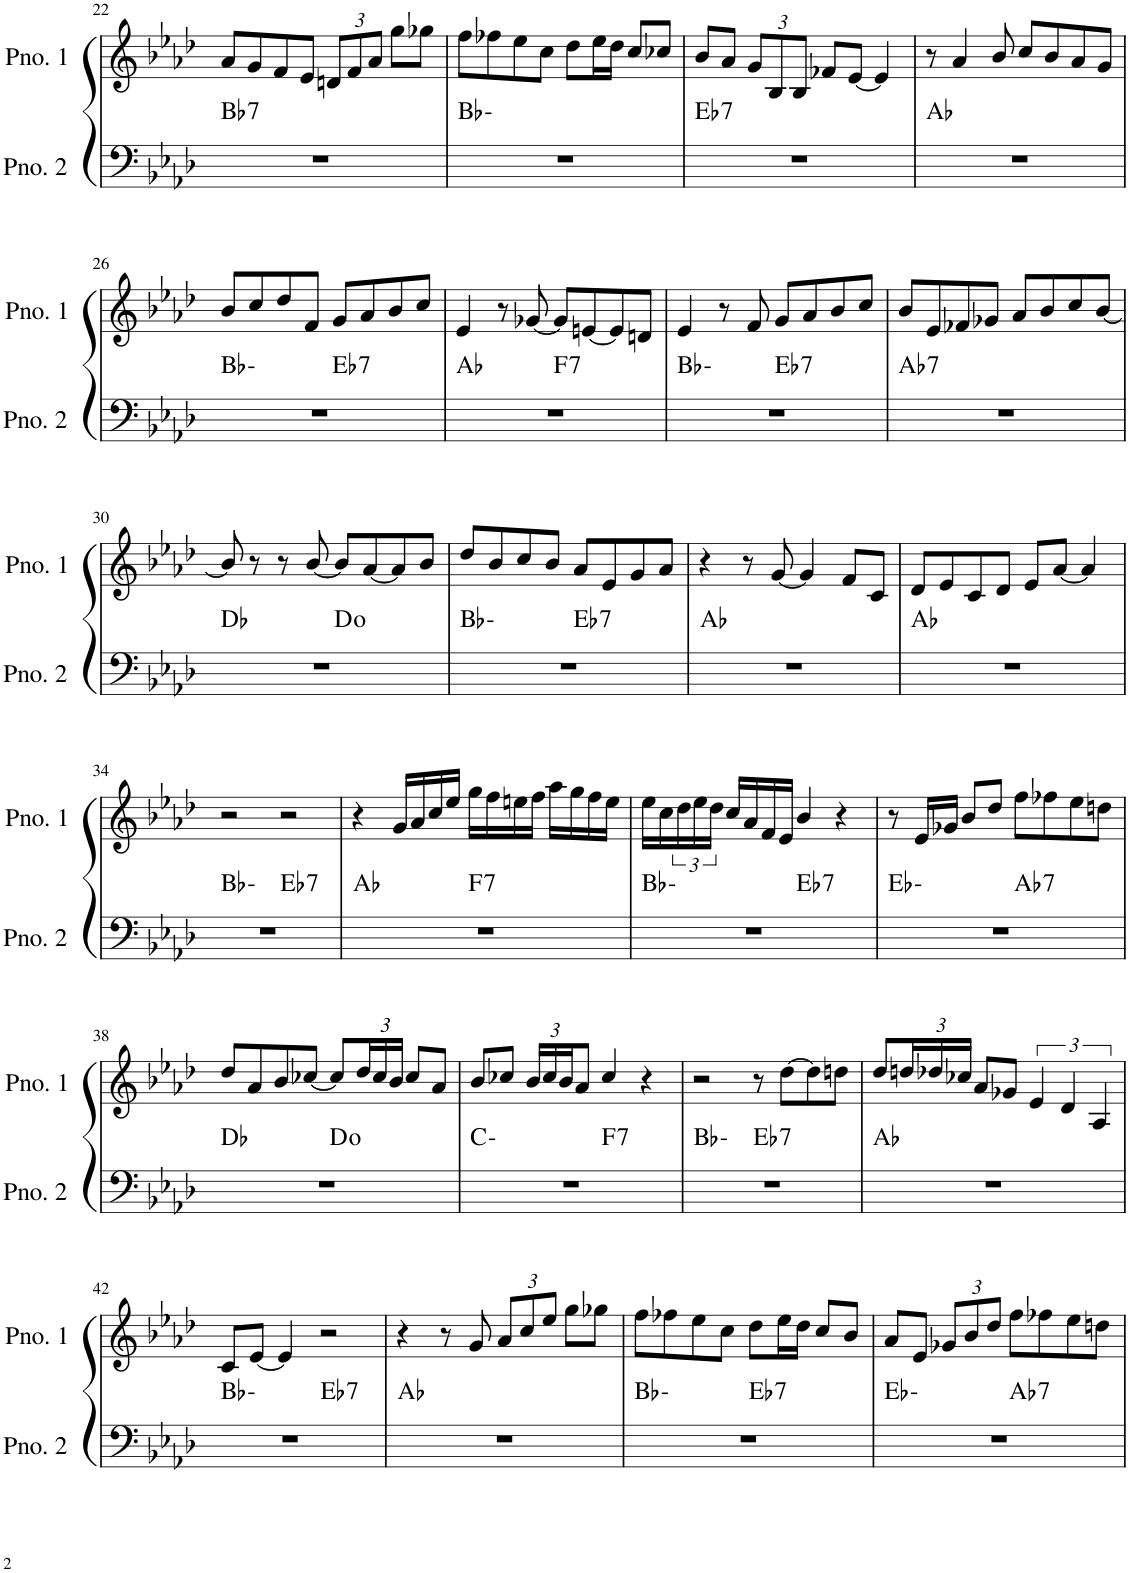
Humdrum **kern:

**kern	**harte	**kern
*part2	*part2	*part1
*staff2	*	*staff1
*I"ピアノ 2	*	*I"ピアノ 1
!!LO:PB:g=z
*clefF4	*	*clefG2
*k[b-e-a-d-]	*	*k[b-e-a-d-]
*M4/4	*	*M4/4
=22	=22	=22
!	!LO:H:kt=7	!
1r	Bb:7	8a-/L
.	.	8g/
.	.	8f/
.	.	8e-/J
*	*	*Xbrackettup
.	.	12dn/L
.	.	12f/
.	.	12a-/J
.	.	8gg\L
.	.	8gg-X\J
=23	=23	=23
1r	Bb:min	8ff\L
.	.	8ff-X\
.	.	8ee-\
.	.	8cc\J
.	.	8dd-\L
.	.	16ee-\L
.	.	16dd-\JJ
.	.	8cc/L
.	.	8cc-X/J
=24	=24	=24
!	!LO:H:kt=7	!
1r	Eb:7	8b-/L
.	.	8a-/J
.	.	12g/L
.	.	12B-/
.	.	12B-/J
.	.	8f-X/L
.	.	[8e-/J
.	.	4e-/]
=25	=25	=25
1r	Ab:maj	8r
.	.	4a-/
.	.	8b-/
.	.	8cc/L
.	.	8b-/
.	.	8a-/
.	.	8g/J
!!LO:LB:g=z
=26	=26	=26
*^	*	*
1r	2ryy	Bb:min	8b-/L
.	.	.	8cc/
.	.	.	8dd-/
.	.	.	8f/J
!	!	!LO:H:kt=7	!
.	2ryy	Eb:7	8g/L
.	.	.	8a-/
.	.	.	8b-/
.	.	.	8cc/J
=27	=27	=27	=27
1r	2ryy	Ab:maj	4e-/
.	.	.	8r
.	.	.	[8g-X/
!	!	!LO:H:kt=7	!
.	2ryy	F:7	8g-/L]
.	.	.	[8en/
.	.	.	8e/]
.	.	.	8dn/J
=28	=28	=28	=28
1r	2ryy	Bb:min	4e-/
.	.	.	8r
.	.	.	8f/
!	!	!LO:H:kt=7	!
.	2ryy	Eb:7	8g/L
.	.	.	8a-/
.	.	.	8b-/
.	.	.	8cc/J
=29	=29	=29	=29
!	!	!LO:H:kt=7	!
*v	*v	*	*
1r	Ab:7	8b-/L
.	.	8e-/
.	.	8f-X/
.	.	8g-X/J
.	.	8a-/L
.	.	8b-/
.	.	8cc/
.	.	[8b-/J
!!LO:LB:g=z
=30	=30	=30
*^	*	*
1r	2ryy	Db:maj	8b-/]
.	.	.	8r
.	.	.	8r
.	.	.	[8b-/
.	2ryy	D:dim	8b-/L]
.	.	.	[8a-/
.	.	.	8a-/]
.	.	.	8b-/J
=31	=31	=31	=31
1r	2ryy	Bb:min	8dd-/L
.	.	.	8b-/
.	.	.	8cc/
.	.	.	8b-/J
!	!	!LO:H:kt=7	!
.	2ryy	Eb:7	8a-/L
.	.	.	8e-/
.	.	.	8g/
.	.	.	8a-/J
*v	*v	*	*
=32	=32	=32
1r	Ab:maj	4r
.	.	8r
.	.	[8g/
.	.	4g/]
.	.	8f/L
.	.	8c/J
=33	=33	=33
1r	Ab:maj	8d-/L
.	.	8e-/
.	.	8c/
.	.	8d-/J
.	.	8e-/L
.	.	[8a-/J
.	.	4a-/]
!!LO:LB:g=z
=34	=34	=34
*^	*	*
1r	2ryy	Bb:min	2r
!	!	!LO:H:kt=7	!
.	2ryy	Eb:7	2r
=35	=35	=35	=35
1r	2ryy	Ab:maj	4r
.	.	.	16g/LL
.	.	.	16a-/
.	.	.	16cc/
.	.	.	16ee-/JJ
!	!	!LO:H:kt=7	!
.	2ryy	F:7	16gg\LL
.	.	.	16ff\
.	.	.	16een\
.	.	.	16ff\JJ
.	.	.	16aa-\LL
.	.	.	16gg\
.	.	.	16ff\
.	.	.	16ee\JJ
=36	=36	=36	=36
1r	2ryy	Bb:min	16ee-\LL
.	.	.	16cc\
*	*	*	*brackettup
.	.	.	24dd-\
.	.	.	24ee-\
.	.	.	24dd-\JJ
.	.	.	16cc/LL
.	.	.	16a-/
.	.	.	16f/
.	.	.	16e-/JJ
!	!	!LO:H:kt=7	!
.	2ryy	Eb:7	4b-/
.	.	.	4r
=37	=37	=37	=37
1r	2ryy	Eb:min	8r
.	.	.	16e-/LL
.	.	.	16g-X/JJ
.	.	.	8b-/L
.	.	.	8dd-/J
!	!	!LO:H:kt=7	!
.	2ryy	Ab:7	8ff\L
.	.	.	8ff-X\
.	.	.	8ee-\
.	.	.	8ddn\J
!!LO:LB:g=z
=38	=38	=38	=38
1r	2ryy	Db:maj	8dd-/L
.	.	.	8a-/
.	.	.	8b-/
.	.	.	[8cc-X/J
.	2ryy	D:dim	8cc-/L]
*	*	*	*Xbrackettup
.	.	.	24dd-/L
.	.	.	24cc-/
.	.	.	24b-/JJ
.	.	.	8cc-/L
.	.	.	8a-/J
=39	=39	=39	=39
1r	2ryy	C:min	8b-/L
.	.	.	8cc-X/J
.	.	.	24b-/LL
.	.	.	24cc-/
.	.	.	24b-/J
.	.	.	8a-/J
!	!	!LO:H:kt=7	!
.	2ryy	F:7	4cc-/
.	.	.	4r
=40	=40	=40	=40
1r	2ryy	Bb:min	2r
!	!	!LO:H:kt=7	!
.	2ryy	Eb:7	8r
.	.	.	[8dd-\L
.	.	.	8dd-\]
.	.	.	8ddn\J
*v	*v	*	*
=41	=41	=41
1r	Ab:maj	8dd-/L
.	.	24ddn/L
.	.	24dd-X/
.	.	24cc-X/JJ
.	.	8a-/L
.	.	8g-X/J
*	*	*brackettup
.	.	6e-/
.	.	6d-/
.	.	6A-/
!!LO:LB:g=z
=42	=42	=42
*^	*	*
1r	2ryy	Bb:min	8c/L
.	.	.	[8e-/J
.	.	.	4e-/]
!	!	!LO:H:kt=7	!
.	2ryy	Eb:7	2r
*v	*v	*	*
=43	=43	=43
1r	Ab:maj	4r
.	.	8r
.	.	8g/
*	*	*Xbrackettup
.	.	12a-/L
.	.	12cc/
.	.	12ee-/J
.	.	8gg\L
.	.	8gg-X\J
=44	=44	=44
*^	*	*
1r	2ryy	Bb:min	8ff\L
.	.	.	8ff-X\
.	.	.	8ee-\
.	.	.	8cc\J
!	!	!LO:H:kt=7	!
.	2ryy	Eb:7	8dd-\L
.	.	.	16ee-\L
.	.	.	16dd-\JJ
.	.	.	8cc/L
.	.	.	8b-/J
=45	=45	=45	=45
1r	2ryy	Eb:min	8a-/L
.	.	.	8e-/J
.	.	.	12g-X/L
.	.	.	12b-/
.	.	.	12dd-/J
!	!	!LO:H:kt=7	!
.	2ryy	Ab:7	8ff\L
.	.	.	8ff-X\
.	.	.	8ee-\
.	.	.	8ddn\J
*v	*v	*	*
=	=	=
*-	*-	*-
